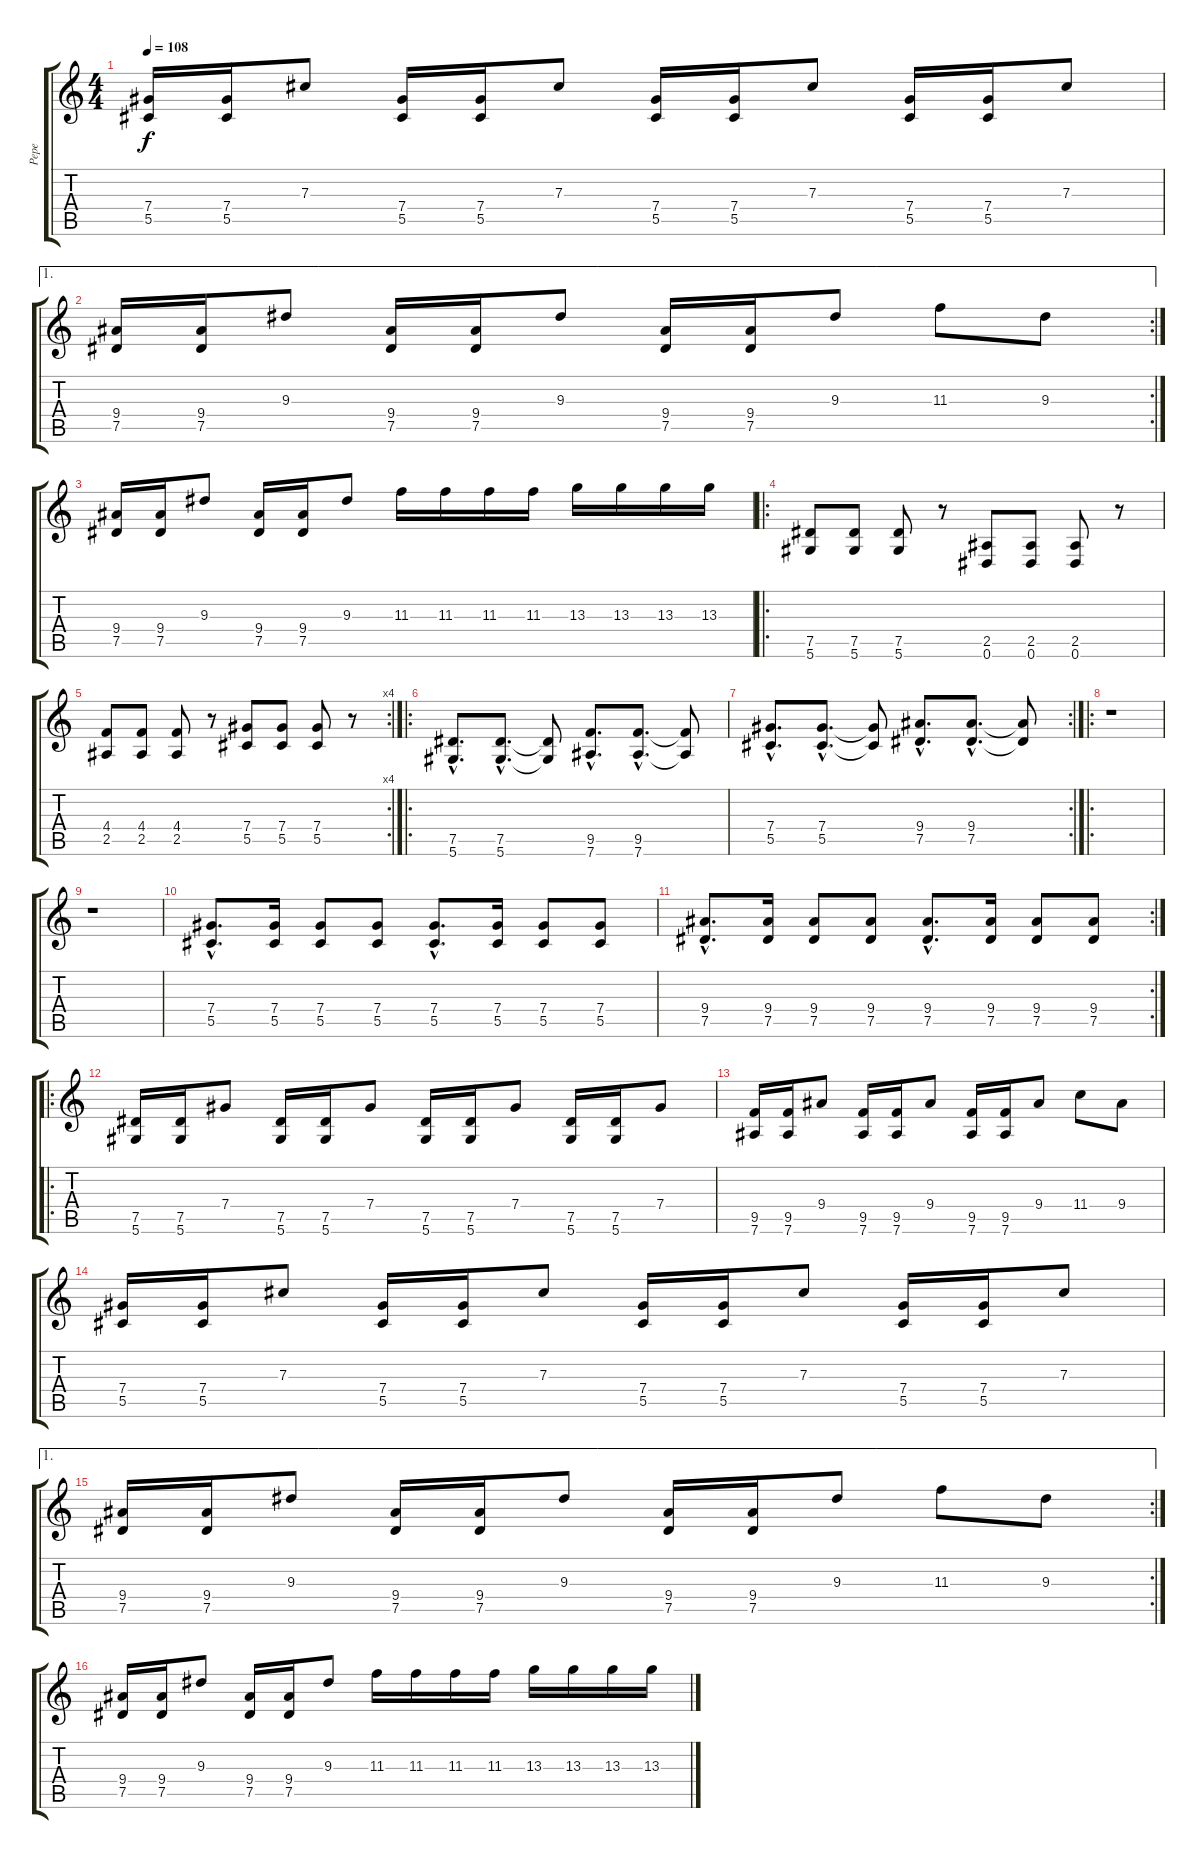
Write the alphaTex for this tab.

\track ("Pepe" "Pepe") {instrument distortionguitar}
\staff {score tabs}
\tuning (Eb4 Bb3 Gb3 Db3 Ab2 Eb2) {hide}
\ts (4 4)
\tempo 108
\clef g2
\ks c
(7.4 5.5).16{dy f} (7.4 5.5).16 7.3.8 (7.4 5.5).16 (7.4 5.5).16 7.3.8 (7.4 5.5).16 (7.4 5.5).16 7.3.8 (7.4 5.5).16 (7.4 5.5).16 7.3.8 |
\ae 1
\rc 2
(9.4 7.5).16 (9.4 7.5).16 9.3.8 (9.4 7.5).16 (9.4 7.5).16 9.3.8 (9.4 7.5).16 (9.4 7.5).16 9.3.8 11.3.8 9.3.8 |
(9.4 7.5).16 (9.4 7.5).16 9.3.8 (9.4 7.5).16 (9.4 7.5).16 9.3.8 11.3.16{volume 14} 11.3.16 11.3.16 11.3.16 13.3.16 13.3.16 13.3.16 13.3.16 |
\ro
(7.5 5.6).8{volume 12} (7.5 5.6).8 (7.5 5.6).8 r.8 (2.5 0.6).8 (2.5 0.6).8 (2.5 0.6).8 r.8 |
\rc 4
(4.4 2.5).8 (4.4 2.5).8 (4.4 2.5).8 r.8 (7.4 5.5).8 (7.4 5.5).8 (7.4 5.5).8 r.8 |
\ro
(7.5{hac} 5.6{hac}).8{d} (7.5{hac} 5.6{hac}).8{d} (7.5{t} 5.6{t}).8 (9.5{hac} 7.6{hac}).8{d} (9.5{hac} 7.6{hac}).8{d} (9.5{t} 7.6{t}).8 |
\rc 2
(7.4{hac} 5.5{hac}).8{d} (7.4{hac} 5.5{hac}).8{d} (7.4{t} 5.5{t}).8 (9.4{hac} 7.5{hac}).8{d} (9.4{hac} 7.5{hac}).8{d} (9.4{t} 7.5{t}).8 |
\ro
r.1 |
r.1 |
(7.4{hac} 5.5{hac}).8{d volume 16} (7.4 5.5).16 (7.4 5.5).8 (7.4 5.5).8 (7.4{hac} 5.5{hac}).8{d} (7.4 5.5).16 (7.4 5.5).8 (7.4 5.5).8 |
\rc 2
(9.4{hac} 7.5{hac}).8{d} (9.4 7.5).16 (9.4 7.5).8 (9.4 7.5).8 (9.4{hac} 7.5{hac}).8{d} (9.4 7.5).16 (9.4 7.5).8 (9.4 7.5).8 |
\ro
(7.5 5.6).16{volume 13} (7.5 5.6).16 7.4.8 (7.5 5.6).16 (7.5 5.6).16 7.4.8 (7.5 5.6).16 (7.5 5.6).16 7.4.8 (7.5 5.6).16 (7.5 5.6).16 7.4.8 |
(9.5 7.6).16 (9.5 7.6).16 9.4.8 (9.5 7.6).16 (9.5 7.6).16 9.4.8 (9.5 7.6).16 (9.5 7.6).16 9.4.8 11.4.8 9.4.8 |
(7.4 5.5).16 (7.4 5.5).16 7.3.8 (7.4 5.5).16 (7.4 5.5).16 7.3.8 (7.4 5.5).16 (7.4 5.5).16 7.3.8 (7.4 5.5).16 (7.4 5.5).16 7.3.8 |
\ae 1
\rc 2
(9.4 7.5).16 (9.4 7.5).16 9.3.8 (9.4 7.5).16 (9.4 7.5).16 9.3.8 (9.4 7.5).16 (9.4 7.5).16 9.3.8 11.3.8 9.3.8 |
(9.4 7.5).16 (9.4 7.5).16 9.3.8 (9.4 7.5).16 (9.4 7.5).16 9.3.8 11.3.16{volume 14} 11.3.16 11.3.16 11.3.16 13.3.16 13.3.16 13.3.16 13.3.16
